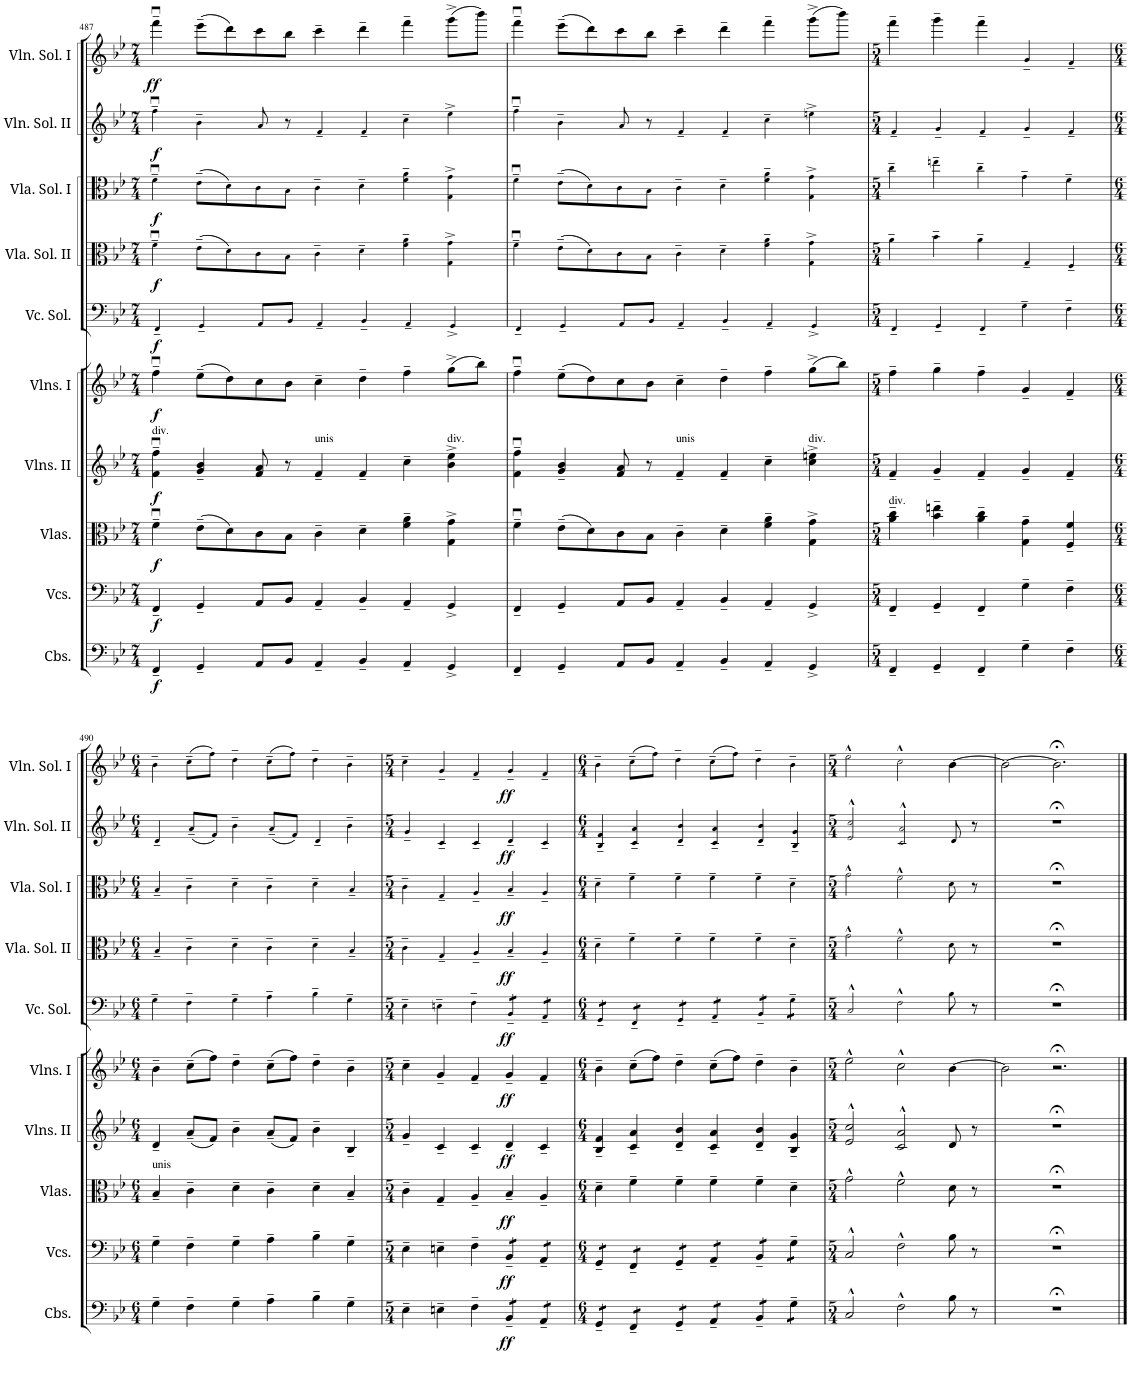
**kern	**dynam	**kern	**dynam	**kern	**dynam	**kern	**dynam	**kern	**dynam	**kern	**dynam	**kern	**dynam	**kern	**dynam	**kern	**dynam	**kern	**dynam
*part10	*part10	*part9	*part9	*part8	*part8	*part7	*part7	*part6	*part6	*part5	*part5	*part4	*part4	*part3	*part3	*part2	*part2	*part1	*part1
*staff10	*staff10	*staff9	*staff9	*staff8	*staff8	*staff7	*staff7	*staff6	*staff6	*staff5	*staff5	*staff4	*staff4	*staff3	*staff3	*staff2	*staff2	*staff1	*staff1
*I"Contrabasses	*	*I"Violoncellos	*	*I"Violas	*	*I"Violins II	*	*I"Violins I	*	*I"Violoncello Solo	*	*I"Viola Solo II	*	*I"Viola Solo I	*	*I"Violin Solo II	*	*I"Violin Solo I	*
*I'Cbs.	*	*I'Vcs.	*	*I'Vlas.	*	*I'Vlns. II	*	*I'Vlns. I	*	*I'Vc. Sol.	*	*I'Vla. Sol. II	*	*I'Vla. Sol. I	*	*I'Vln. Sol. II	*	*I'Vln. Sol. I	*
!!LO:PB:g=z
*clefF4	*	*clefF4	*	*clefC3	*	*clefG2	*	*clefG2	*	*clefF4	*	*clefC3	*	*clefC3	*	*clefG2	*	*clefG2	*
*Trd7c12	*	*	*	*	*	*	*	*	*	*	*	*	*	*	*	*	*	*	*
*k[b-e-]	*	*k[b-e-]	*	*k[b-e-]	*	*k[b-e-]	*	*k[b-e-]	*	*k[b-e-]	*	*k[b-e-]	*	*k[b-e-]	*	*k[b-e-]	*	*k[b-e-]	*
*M7/4	*	*M7/4	*	*M7/4	*	*M7/4	*	*M7/4	*	*M7/4	*	*M7/4	*	*M7/4	*	*M7/4	*	*M7/4	*
=487	=487	=487	=487	=487	=487	=487	=487	=487	=487	=487	=487	=487	=487	=487	=487	=487	=487	=487	=487
!	!	!	!	!	!	!LO:TX:a:t=div.	!	!	!	!	!	!	!	!	!	!	!	!	!
!	!LO:DY:b	!	!LO:DY:b	!	!LO:DY:b	!	!LO:DY:b	!	!LO:DY:b	!	!LO:DY:b	!	!LO:DY:b	!	!LO:DY:b	!	!LO:DY:b	!	!LO:DY:b
4FF~/	f	4FF~/	f	4fu~\	f	4f\u~ 4ff\u~	f	4ffu~\	f	4FF~/	f	4fu~\	f	4fu~\	f	4ffu~\	f	4fffu~\	ff
4GG~/	.	4GG~/	.	(8e-~\L	.	4g/~ 4b-/~	.	(8ee-~\L	.	4GG~/	.	(8e-~\L	.	(8e-~\L	.	4b-~\	.	(8eee-~\L	.
.	.	.	.	8d\)	.	.	.	8dd\)	.	.	.	8d\)	.	8d\)	.	.	.	8ddd\)	.
8AA/L	.	8AA/L	.	8c\	.	8f/ 8a/	.	8cc\	.	8AA/L	.	8c\	.	8c\	.	8a/	.	8ccc\	.
8BB-/J	.	8BB-/J	.	8B-\J	.	8r	.	8b-\J	.	8BB-/J	.	8B-\J	.	8B-\J	.	8r	.	8bb-\J	.
!	!	!	!	!	!	!LO:TX:a:t=unis	!	!	!	!	!	!	!	!	!	!	!	!	!
4AA~/	.	4AA~/	.	4c~\	.	4f~/	.	4cc~\	.	4AA~/	.	4c~\	.	4c~\	.	4f~/	.	4ccc~\	.
4BB-~/	.	4BB-~/	.	4d~\	.	4f~/	.	4dd~\	.	4BB-~/	.	4d~\	.	4d~\	.	4f~/	.	4ddd~\	.
4AA~/	.	4AA~/	.	4f\~ 4a\~	.	4cc~\	.	4ff~\	.	4AA~/	.	4f\~ 4a\~	.	4f\~ 4a\~	.	4cc~\	.	4fff~\	.
!	!	!	!	!	!	!LO:TX:a:t=div.	!	!	!	!	!	!	!	!	!	!	!	!	!
4GG^/	.	4GG^/	.	4G\^ 4g\^	.	4b-\^ 4ee-\^	.	(8gg^\L	.	4GG^/	.	4G\^ 4g\^	.	4G\^ 4g\^	.	4ee-^\	.	(8ggg^\L	.
.	.	.	.	.	.	.	.	8bb-\J)	.	.	.	.	.	.	.	.	.	8bbb-\J)	.
=488	=488	=488	=488	=488	=488	=488	=488	=488	=488	=488	=488	=488	=488	=488	=488	=488	=488	=488	=488
4FF~/	.	4FF~/	.	4fu~\	.	4f\u~ 4ff\u~	.	4ffu~\	.	4FF~/	.	4fu~\	.	4fu~\	.	4ffu~\	.	4fffu~\	.
4GG~/	.	4GG~/	.	(8e-~\L	.	4g/~ 4b-/~	.	(8ee-~\L	.	4GG~/	.	(8e-~\L	.	(8e-~\L	.	4b-~\	.	(8eee-~\L	.
.	.	.	.	8d\)	.	.	.	8dd\)	.	.	.	8d\)	.	8d\)	.	.	.	8ddd\)	.
8AA/L	.	8AA/L	.	8c\	.	8f/ 8a/	.	8cc\	.	8AA/L	.	8c\	.	8c\	.	8a/	.	8ccc\	.
8BB-/J	.	8BB-/J	.	8B-\J	.	8r	.	8b-\J	.	8BB-/J	.	8B-\J	.	8B-\J	.	8r	.	8bb-\J	.
!	!	!	!	!	!	!LO:TX:a:t=unis	!	!	!	!	!	!	!	!	!	!	!	!	!
4AA~/	.	4AA~/	.	4c~\	.	4f~/	.	4cc~\	.	4AA~/	.	4c~\	.	4c~\	.	4f~/	.	4ccc~\	.
4BB-~/	.	4BB-~/	.	4d~\	.	4f~/	.	4dd~\	.	4BB-~/	.	4d~\	.	4d~\	.	4f~/	.	4ddd~\	.
4AA~/	.	4AA~/	.	4f\~ 4a\~	.	4cc~\	.	4ff~\	.	4AA~/	.	4f\~ 4a\~	.	4f\~ 4a\~	.	4cc~\	.	4fff~\	.
!	!	!	!	!	!	!LO:TX:a:t=div.	!	!	!	!	!	!	!	!	!	!	!	!	!
4GG^/	.	4GG^/	.	4G\^ 4g\^	.	4cc\^ 4een\^	.	(8gg^\L	.	4GG^/	.	4G\^ 4g\^	.	4G\^ 4g\^	.	4een^\	.	(8ggg^\L	.
.	.	.	.	.	.	.	.	8bb-\J)	.	.	.	.	.	.	.	.	.	8bbb-\J)	.
=489	=489	=489	=489	=489	=489	=489	=489	=489	=489	=489	=489	=489	=489	=489	=489	=489	=489	=489	=489
*M5/4	*	*M5/4	*	*M5/4	*	*M5/4	*	*M5/4	*	*M5/4	*	*M5/4	*	*M5/4	*	*M5/4	*	*M5/4	*
!	!	!	!	!LO:TX:a:t=div.	!	!	!	!	!	!	!	!	!	!	!	!	!	!	!
4FF~/	.	4FF~/	.	4a\~ 4cc\~	.	4f~/	.	4ff~\	.	4FF~/	.	4a~\	.	4cc~\	.	4f~/	.	4fff~\	.
4GG~/	.	4GG~/	.	4b-\~ 4een\~	.	4g~/	.	4gg~\	.	4GG~/	.	4b-~\	.	4een~\	.	4g~/	.	4ggg~\	.
4FF~/	.	4FF~/	.	4a\~ 4cc\~	.	4f~/	.	4ff~\	.	4FF~/	.	4a~\	.	4cc~\	.	4f~/	.	4fff~\	.
4G~\	.	4G~\	.	4G\~ 4g\~	.	4g~/	.	4g~/	.	4G~\	.	4G~/	.	4g~\	.	4g~/	.	4g~/	.
4F~\	.	4F~\	.	4F/~ 4f/~	.	4f~/	.	4f~/	.	4F~\	.	4F~/	.	4f~\	.	4f~/	.	4f~/	.
!!LO:LB:g=z
=490	=490	=490	=490	=490	=490	=490	=490	=490	=490	=490	=490	=490	=490	=490	=490	=490	=490	=490	=490
*M6/4	*	*M6/4	*	*M6/4	*	*M6/4	*	*M6/4	*	*M6/4	*	*M6/4	*	*M6/4	*	*M6/4	*	*M6/4	*
!	!	!	!	!LO:TX:a:t=unis	!	!	!	!	!	!	!	!	!	!	!	!	!	!	!
4G~\	.	4G~\	.	4B-~/	.	4d~/	.	4b-~\	.	4G~\	.	4B-~/	.	4B-~/	.	4d~/	.	4b-~\	.
4F~\	.	4F~\	.	4c~\	.	(8a~/L	.	(8cc~\L	.	4F~\	.	4c~\	.	4c~\	.	(8a~/L	.	(8cc~\L	.
.	.	.	.	.	.	8f/J)	.	8ff\J)	.	.	.	.	.	.	.	8f/J)	.	8ff\J)	.
4G~\	.	4G~\	.	4d~\	.	4b-~\	.	4dd~\	.	4G~\	.	4d~\	.	4d~\	.	4b-~\	.	4dd~\	.
4A~\	.	4A~\	.	4c~\	.	(8a~/L	.	(8cc~\L	.	4A~\	.	4c~\	.	4c~\	.	(8a~/L	.	(8cc~\L	.
.	.	.	.	.	.	8f/J)	.	8ff\J)	.	.	.	.	.	.	.	8f/J)	.	8ff\J)	.
4B-~\	.	4B-~\	.	4d~\	.	4b-~\	.	4dd~\	.	4B-~\	.	4d~\	.	4d~\	.	4d~/	.	4dd~\	.
4G~\	.	4G~\	.	4B-~/	.	4B-~/	.	4b-~\	.	4G~\	.	4B-~/	.	4B-~/	.	4b-~\	.	4b-~\	.
=491	=491	=491	=491	=491	=491	=491	=491	=491	=491	=491	=491	=491	=491	=491	=491	=491	=491	=491	=491
*M5/4	*	*M5/4	*	*M5/4	*	*M5/4	*	*M5/4	*	*M5/4	*	*M5/4	*	*M5/4	*	*M5/4	*	*M5/4	*
4E-~\	.	4E-~\	.	4c~\	.	4g~/	.	4cc~\	.	4E-~\	.	4c~\	.	4c~\	.	4g~/	.	4cc~\	.
4En~\	.	4En~\	.	4G~/	.	4c~/	.	4g~/	.	4En~\	.	4G~/	.	4G~/	.	4c~/	.	4g~/	.
4F~\	.	4F~\	.	4A~/	.	4c~/	.	4f~/	.	4F~\	.	4A~/	.	4A~/	.	4c~/	.	4f~/	.
!	!LO:DY:b	!	!LO:DY:b	!	!LO:DY:b	!	!LO:DY:b	!	!LO:DY:b	!	!LO:DY:b	!	!LO:DY:b	!	!LO:DY:b	!	!LO:DY:b	!	!LO:DY:b
*tremolo	*	*	*	*	*	*	*	*	*	*	*	*	*	*	*	*	*	*	*
*	*	*tremolo	*	*	*	*	*	*	*	*	*	*	*	*	*	*	*	*	*
*	*	*	*	*	*	*	*	*	*	*tremolo	*	*	*	*	*	*	*	*	*
8BB-~/L	ff	8BB-~/L	ff	4B-~/	ff	4d~/	ff	4g~/	ff	8BB-~/L	ff	4B-~/	ff	4B-~/	ff	4d~/	ff	4g~/	ff
8BB-~/J	.	8BB-~/J	.	.	.	.	.	.	.	8BB-~/J	.	.	.	.	.	.	.	.	.
8AA~/L	.	8AA~/L	.	4A~/	.	4c~/	.	4f~/	.	8AA~/L	.	4A~/	.	4A~/	.	4c~/	.	4f~/	.
8AA~/J	.	8AA~/J	.	.	.	.	.	.	.	8AA~/J	.	.	.	.	.	.	.	.	.
=492	=492	=492	=492	=492	=492	=492	=492	=492	=492	=492	=492	=492	=492	=492	=492	=492	=492	=492	=492
*M6/4	*	*M6/4	*	*M6/4	*	*M6/4	*	*M6/4	*	*M6/4	*	*M6/4	*	*M6/4	*	*M6/4	*	*M6/4	*
8GG~/L	.	8GG~/L	.	4d~\	.	4B-/~ 4f/~	.	4b-~\	.	8GG~/L	.	4d~\	.	4d~\	.	4B-/~ 4f/~	.	4b-~\	.
8GG~/J	.	8GG~/J	.	.	.	.	.	.	.	8GG~/J	.	.	.	.	.	.	.	.	.
8FF~/L	.	8FF~/L	.	4f~\	.	4c/~ 4a/~	.	(8cc~\L	.	8FF~/L	.	4f~\	.	4f~\	.	4c/~ 4a/~	.	(8cc~\L	.
8FF~/J	.	8FF~/J	.	.	.	.	.	8ff\J)	.	8FF~/J	.	.	.	.	.	.	.	8ff\J)	.
8GG~/L	.	8GG~/L	.	4f~\	.	4d/~ 4b-/~	.	4dd~\	.	8GG~/L	.	4f~\	.	4f~\	.	4d/~ 4b-/~	.	4dd~\	.
8GG~/J	.	8GG~/J	.	.	.	.	.	.	.	8GG~/J	.	.	.	.	.	.	.	.	.
8AA~/L	.	8AA~/L	.	4f~\	.	4c/~ 4a/~	.	(8cc~\L	.	8AA~/L	.	4f~\	.	4f~\	.	4c/~ 4a/~	.	(8cc~\L	.
8AA~/J	.	8AA~/J	.	.	.	.	.	8ff\J)	.	8AA~/J	.	.	.	.	.	.	.	8ff\J)	.
8BB-~/L	.	8BB-~/L	.	4f~\	.	4d/~ 4b-/~	.	4dd~\	.	8BB-~/L	.	4f~\	.	4f~\	.	4d/~ 4b-/~	.	4dd~\	.
8BB-~/J	.	8BB-~/J	.	.	.	.	.	.	.	8BB-~/J	.	.	.	.	.	.	.	.	.
8G~\L	.	8G~\L	.	4d~\	.	4B-/~ 4g/~	.	4b-~\	.	8G~\L	.	4d~\	.	4d~\	.	4B-/~ 4g/~	.	4b-~\	.
8G~\J	.	8G~\J	.	.	.	.	.	.	.	8G~\J	.	.	.	.	.	.	.	.	.
*	*	*	*	*	*	*	*	*	*	*Xtremolo	*	*	*	*	*	*	*	*	*
*	*	*Xtremolo	*	*	*	*	*	*	*	*	*	*	*	*	*	*	*	*	*
*Xtremolo	*	*	*	*	*	*	*	*	*	*	*	*	*	*	*	*	*	*	*
=493	=493	=493	=493	=493	=493	=493	=493	=493	=493	=493	=493	=493	=493	=493	=493	=493	=493	=493	=493
*M5/4	*	*M5/4	*	*M5/4	*	*M5/4	*	*M5/4	*	*M5/4	*	*M5/4	*	*M5/4	*	*M5/4	*	*M5/4	*
2C^^/	.	2C^^/	.	2g^^\	.	2e-/^^ 2cc/^^	.	2ee-^^\	.	2C^^/	.	2g^^\	.	2g^^\	.	2e-/^^ 2cc/^^	.	2ee-^^\	.
2F^^\	.	2F^^\	.	2f^^\	.	2c/^^ 2a/^^	.	2cc^^\	.	2F^^\	.	2f^^\	.	2f^^\	.	2c/^^ 2a/^^	.	2cc^^\	.
8B-\	.	8B-\	.	8d\	.	8d/	.	[4b-\	.	8B-\	.	8d\	.	8d\	.	8d/	.	[4b-\	.
8r	.	8r	.	8r	.	8r	.	.	.	8r	.	8r	.	8r	.	8r	.	.	.
=494	=494	=494	=494	=494	=494	=494	=494	=494	=494	=494	=494	=494	=494	=494	=494	=494	=494	=494	=494
4%5r;<	.	4%5r;<	.	4%5r;<	.	4%5r;<	.	2b-\]	.	4%5r;<	.	4%5r;<	.	4%5r;<	.	4%5r;<	.	2b-\_	.
.	.	.	.	.	.	.	.	2.r;<	.	.	.	.	.	.	.	.	.	2.b-;<\]	.
==	==	==	==	==	==	==	==	==	==	==	==	==	==	==	==	==	==	==	==
*-	*-	*-	*-	*-	*-	*-	*-	*-	*-	*-	*-	*-	*-	*-	*-	*-	*-	*-	*-
